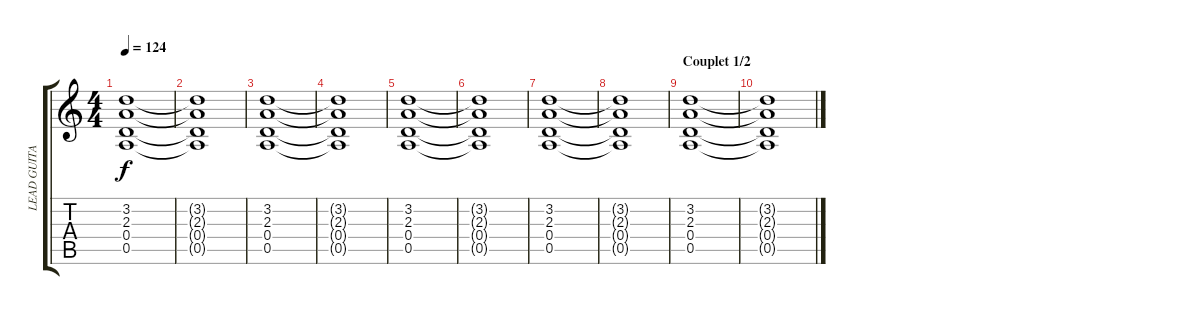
\track ("LEAD GUITAR" "LEAD GUITA") {instrument distortionguitar}
\staff {score tabs}
\tuning (E4 B3 G3 D3 A2 E2) {hide}
\ts (4 4)
\tempo 124
\clef g2
\ks c
(3.2 2.3 0.4 0.5).1{dy f instrument distortionguitar} |
(3.2{t} 2.3{t} 0.4{t} 0.5{t}).1 |
(3.2 2.3 0.4 0.5).1 |
(3.2{t} 2.3{t} 0.4{t} 0.5{t}).1 |
(3.2 2.3 0.4 0.5).1 |
(3.2{t} 2.3{t} 0.4{t} 0.5{t}).1 |
(3.2 2.3 0.4 0.5).1 |
(3.2{t} 2.3{t} 0.4{t} 0.5{t}).1 |
\section ("" "Couplet 1/2")
(3.2 2.3 0.4 0.5).1 |
(3.2{t} 2.3{t} 0.4{t} 0.5{t}).1
